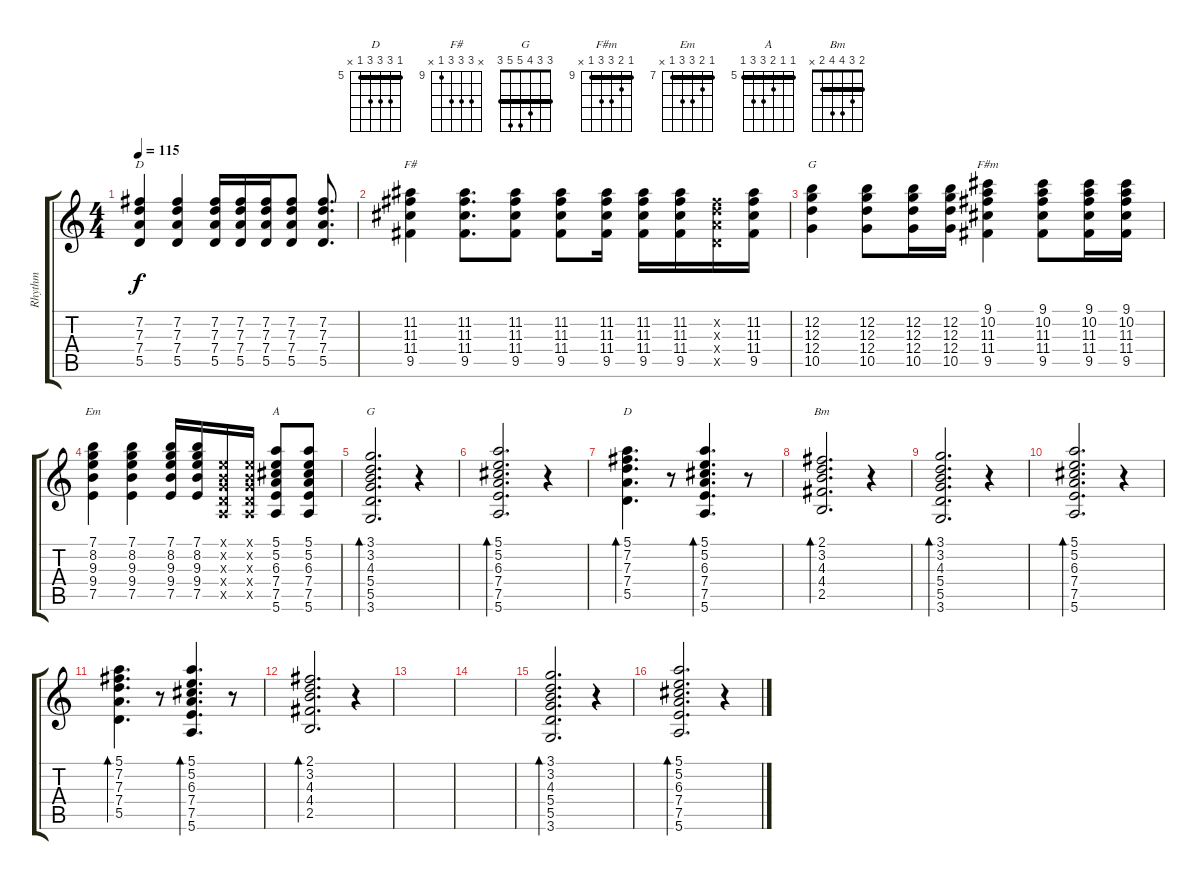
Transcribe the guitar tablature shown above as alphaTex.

\track ("Rhythm" "Rhythm") {instrument electricguitarclean}
\staff {score tabs}
\tuning (E4 B3 G3 D3 A2 E2) {hide}
\chord ("D" x 7 7 7 5 x) {firstfret 5}
\chord ("F#" x 11 11 11 9 x) {firstfret 9}
\chord ("G" x 12 12 12 10 x) {firstfret 10 barre 12}
\chord ("F#m" 9 10 11 11 9 x) {firstfret 9 barre 9}
\chord ("Em" 7 8 9 9 7 x) {firstfret 7 barre 7}
\chord ("A" 5 5 6 7 7 5) {firstfret 5 barre 5}
\chord ("G" 3 3 4 5 5 3) {barre 3}
\chord ("D" 5 7 7 7 5 x) {firstfret 5 barre 5}
\chord ("Bm" 2 3 4 4 2 x) {barre 2}
\ts (4 4)
\tempo 115
\clef g2
\ks c
(7.2 7.3 7.4 5.5).4{ch "D" dy f} (7.2 7.3 7.4 5.5).4 (7.2 7.3 7.4 5.5).16 (7.2 7.3 7.4 5.5).16 (7.2 7.3 7.4 5.5).16 (7.2 7.3 7.4 5.5).8 (7.2 7.3 7.4 5.5).8{d} |
(11.2 11.3 11.4 9.5).4{ch "F#"} (11.2 11.3 11.4 9.5).8{d} (11.2 11.3 11.4 9.5).8 (11.2 11.3 11.4 9.5).8 (11.2 11.3 11.4 9.5).16 (11.2 11.3 11.4 9.5).16 (11.2 11.3 11.4 9.5).16 (7.2{x} 7.3{x} 7.4{x} 5.5{x}).16 (11.2 11.3 11.4 9.5).16 |
(12.2 12.3 12.4 10.5).4{ch "G"} (12.2 12.3 12.4 10.5).8 (12.2 12.3 12.4 10.5).16 (12.2 12.3 12.4 10.5).16 (9.1 10.2 11.3 11.4 9.5).4{ch "F#m"} (9.1 10.2 11.3 11.4 9.5).8 (9.1 10.2 11.3 11.4 9.5).16 (9.1 10.2 11.3 11.4 9.5).16 |
(7.1 8.2 9.3 9.4 7.5).4{ch "Em"} (7.1 8.2 9.3 9.4 7.5).4 (7.1 8.2 9.3 9.4 7.5).16 (7.1 8.2 9.3 9.4 7.5).16 (0.1{x} 0.2{x} 0.3{x} 0.4{x} 0.5{x}).16 (0.1{x} 0.2{x} 0.3{x} 0.4{x} 0.5{x}).16 (5.1 5.2 6.3 7.4 7.5 5.6).8{ch "A"} (5.1 5.2 6.3 7.4 7.5 5.6).8 |
(3.1 3.2 4.3 5.4 5.5 3.6).2{d bd 60 ch "G"} r.4 |
(5.1 5.2 6.3 7.4 7.5 5.6).2{d bd 60} r.4 |
(5.1 7.2 7.3 7.4 5.5).4{d bd 60 ch "D"} r.8 (5.1 5.2 6.3 7.4 7.5 5.6).4{d bd 60} r.8 |
(2.1 3.2 4.3 4.4 2.5).2{d bd 120 ch "Bm"} r.4 |
(3.1 3.2 4.3 5.4 5.5 3.6).2{d bd 60} r.4 |
(5.1 5.2 6.3 7.4 7.5 5.6).2{d bd 60} r.4 |
(5.1 7.2 7.3 7.4 5.5).4{d bd 60} r.8 (5.1 5.2 6.3 7.4 7.5 5.6).4{d bd 60} r.8 |
(2.1 3.2 4.3 4.4 2.5).2{d bd 120} r.4 |
|
|
(3.1 3.2 4.3 5.4 5.5 3.6).2{d bd 60} r.4 |
(5.1 5.2 6.3 7.4 7.5 5.6).2{d bd 60} r.4
